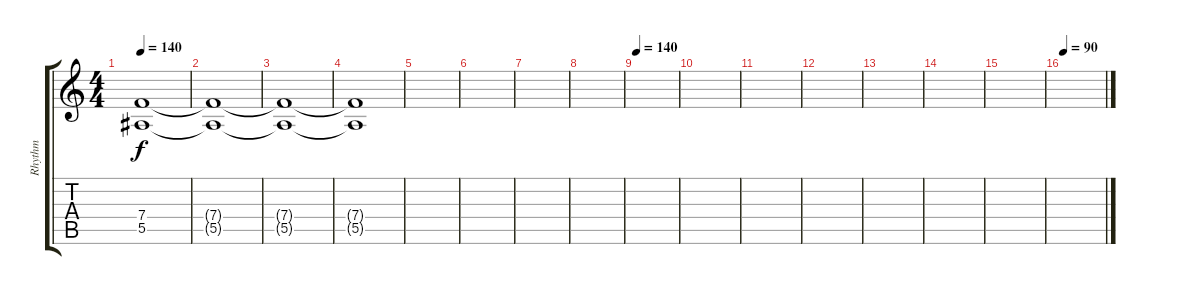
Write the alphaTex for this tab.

\track ("Rhythm" "Rhythm") {instrument distortionguitar}
\staff {score tabs}
\tuning (C4 G3 Eb3 Bb2 F2 C2) {hide}
\ts (4 4)
\tempo 140
\clef g2
\ks c
(7.4 5.5).1{dy f} |
(7.4{t} 5.5{t}).1{volume 0} |
(7.4{t} 5.5{t}).1 |
(7.4{t} 5.5{t}).1 |
|
|
|
|
\tempo 140
|
|
|
|
|
|
|
\tempo 90
